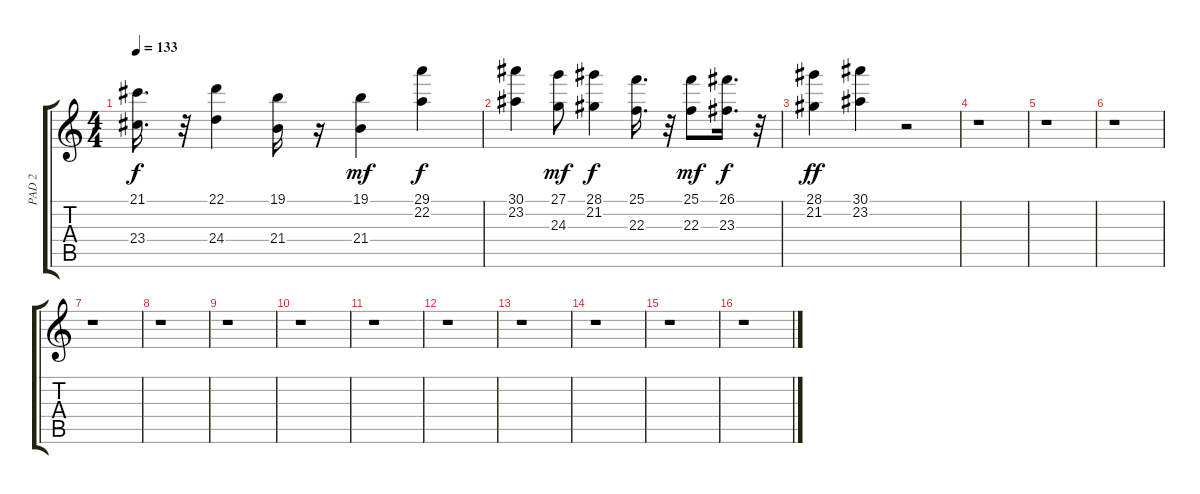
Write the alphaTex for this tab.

\track ("PAD 2                               " "PAD 2     ") {instrument pad2warm}
\staff {score tabs}
\tuning (E4 B3 G3 D3 A2 E2) {hide}
\ts (4 4)
\tempo 133
\clef g2
\ks c
(21.1{t} 23.4{t}).16{d dy f} r.32 (22.1 24.4).4 (19.1 21.4).16 r.16 (19.1 21.4).4{dy mf} (29.1 22.2).4{dy f} |
(30.1 23.2).4 (27.1 24.3).8{dy mf} (28.1 21.2).4{dy f} (25.1 22.3).16{d} r.32 (25.1 22.3).8{dy mf} (26.1 23.3).16{d dy f} r.32 |
(28.1 21.2).4{dy ff} (30.1 23.2).4 r.2 |
r.1 |
r.1 |
r.1 |
r.1 |
r.1 |
r.1 |
r.1 |
r.1 |
r.1 |
r.1 |
r.1 |
r.1 |
r.1
